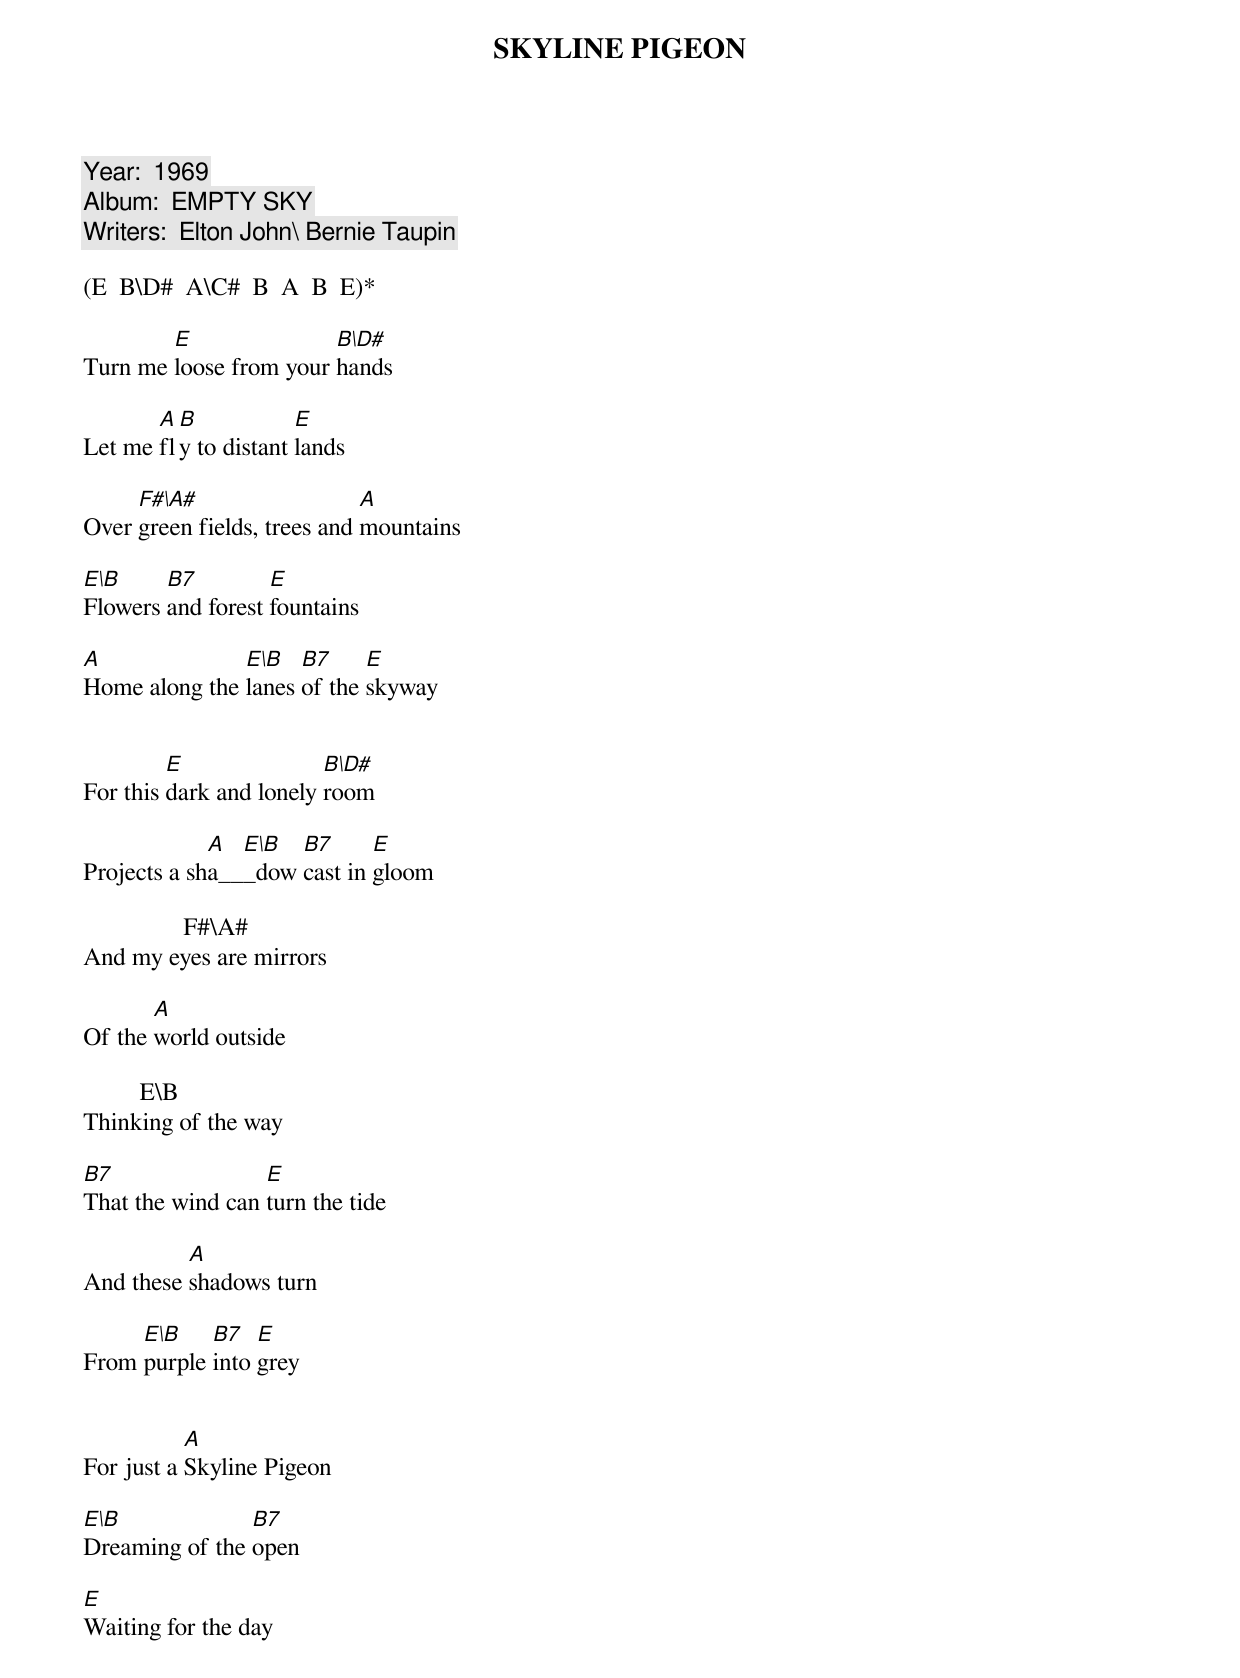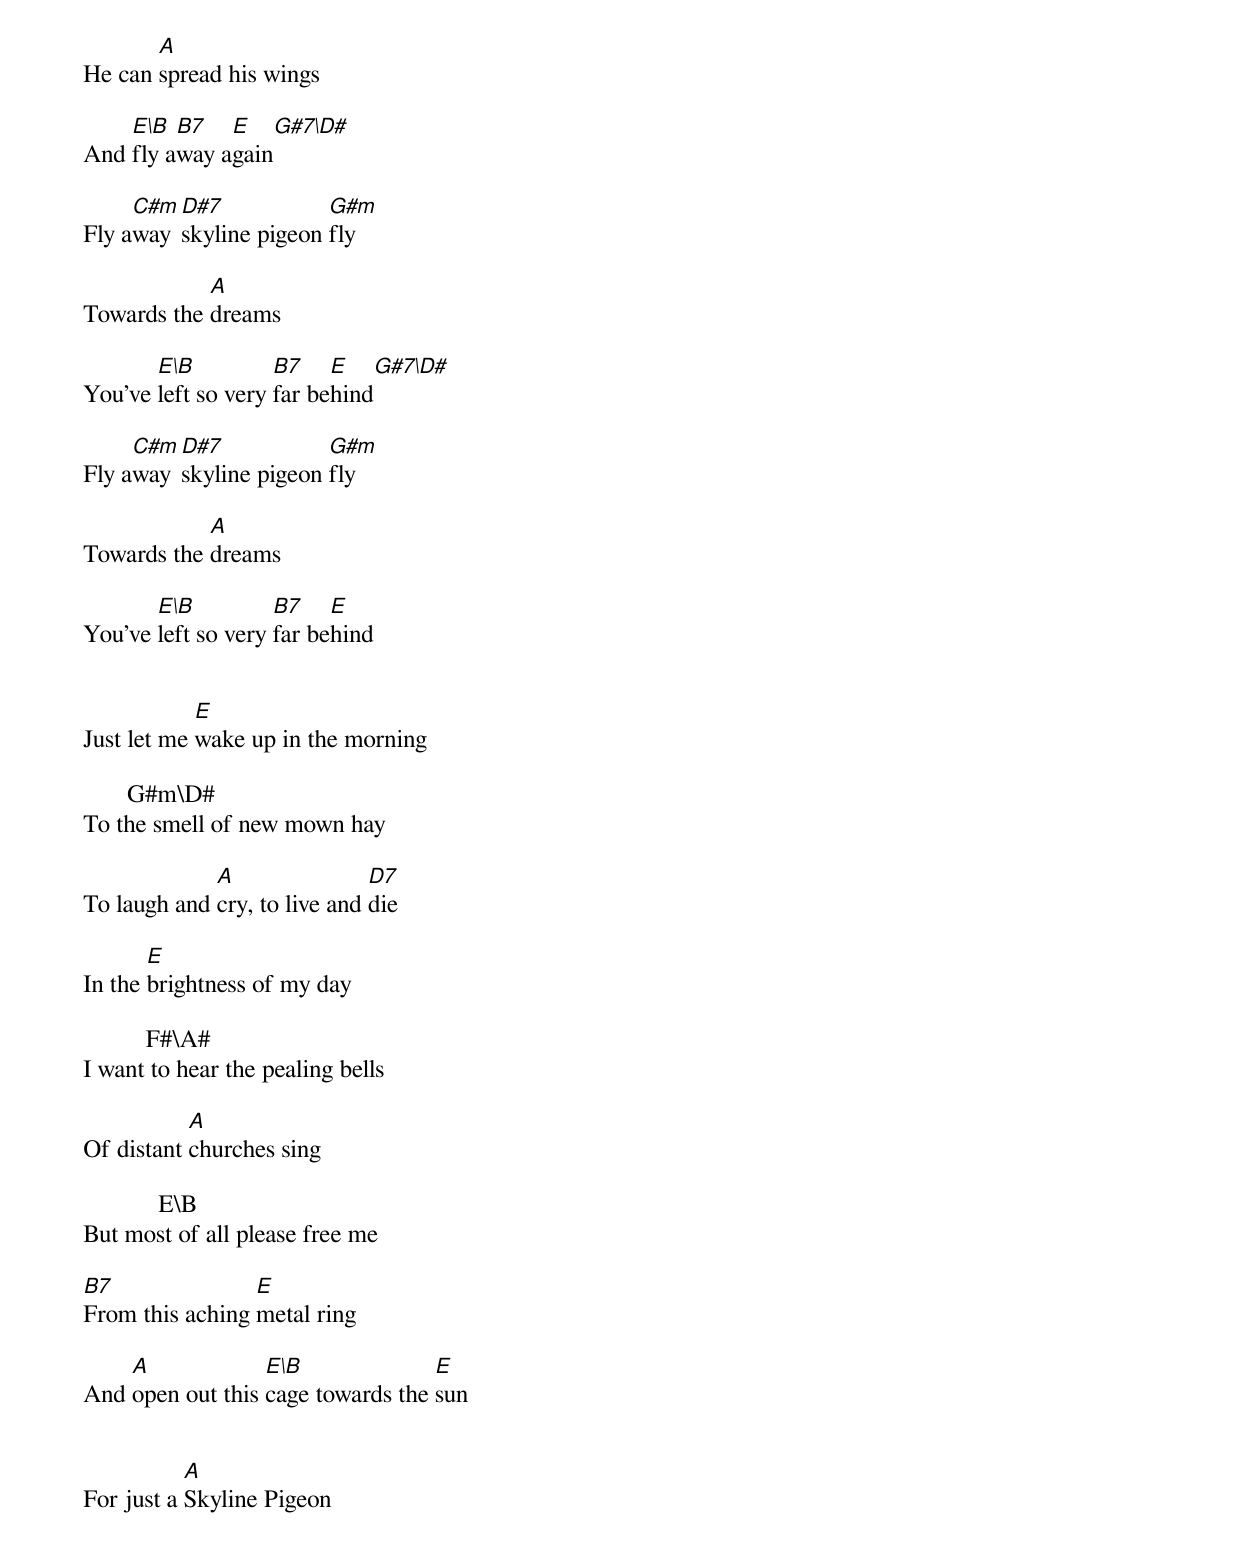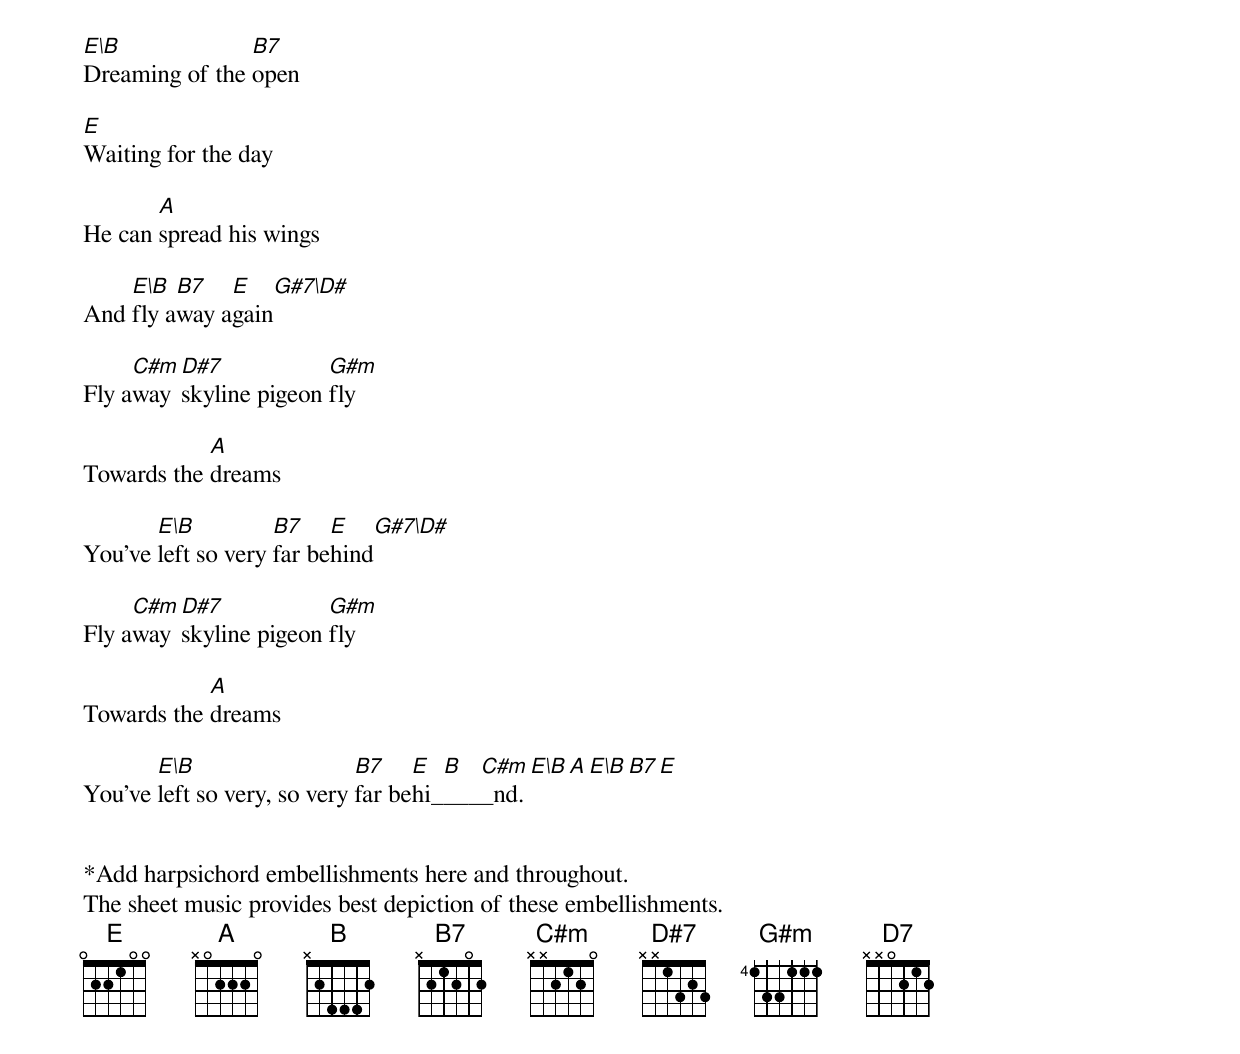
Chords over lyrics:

SKYLINE PIGEON

Year:  1969
Album:  EMPTY SKY
Writers:  Elton John\ Bernie Taupin

(E  B\D#  A\C#  B  A  B  E)*

	E	        B\D#
Turn me loose from your hands

       A B    	      E
Let me fly to distant lands

     F#\A#  		     A
Over green fields, trees and mountains

E\B	B7	   E
Flowers and forest fountains

A	       E\B   B7	    E
Home along the lanes of the skyway


	 E		 B\D#
For this dark and lonely room

	     A  E\B  B7	     E
Projects a sha___dow cast in gloom

		F#\A#
And my eyes are mirrors

       A
Of the world outside

	 E\B
Thinking of the way

B7		  E
That the wind can turn the tide

	  A
And these shadows turn

     E\B    B7   E
From purple into grey


	   A
For just a Skyline Pigeon

E\B		B7
Dreaming of the open

E
Waiting for the day

       A
He can spread his wings

    E\B  B7   E   G#7\D#
And fly away again

     C#m D#7	 	G#m
Fly away skyline pigeon fly

	    A
Towards the dreams

       E\B          B7    E    G#7\D#
You've left so very far behind

     C#m D#7	 	G#m
Fly away skyline pigeon fly

	    A
Towards the dreams

       E\B          B7    E
You've left so very far behind


	    E
Just let me wake up in the morning

       G#m\D#
To the smell of new mown hay

	     A		      D7
To laugh and cry, to live and die

       E
In the brightness of my day

	  F#\A#
I want to hear the pealing bells

	   A
Of distant churches sing

	    E\B
But most of all please free me

B7		 E
From this aching metal ring

    A		  E\B		   E
And open out this cage towards the sun


	   A
For just a Skyline Pigeon

E\B		B7
Dreaming of the open

E
Waiting for the day

       A
He can spread his wings

    E\B  B7   E   G#7\D#
And fly away again

     C#m D#7	 	G#m
Fly away skyline pigeon fly

	    A
Towards the dreams

       E\B          B7    E    G#7\D#
You've left so very far behind

     C#m D#7	 	G#m
Fly away skyline pigeon fly

	    A
Towards the dreams

       E\B                   B7    E  B  C#m  E\B  A  E\B B7 E
You've left so very, so very far behi_____nd.


*Add harpsichord embellishments here and throughout.
The sheet music provides best depiction of these embellishments.
